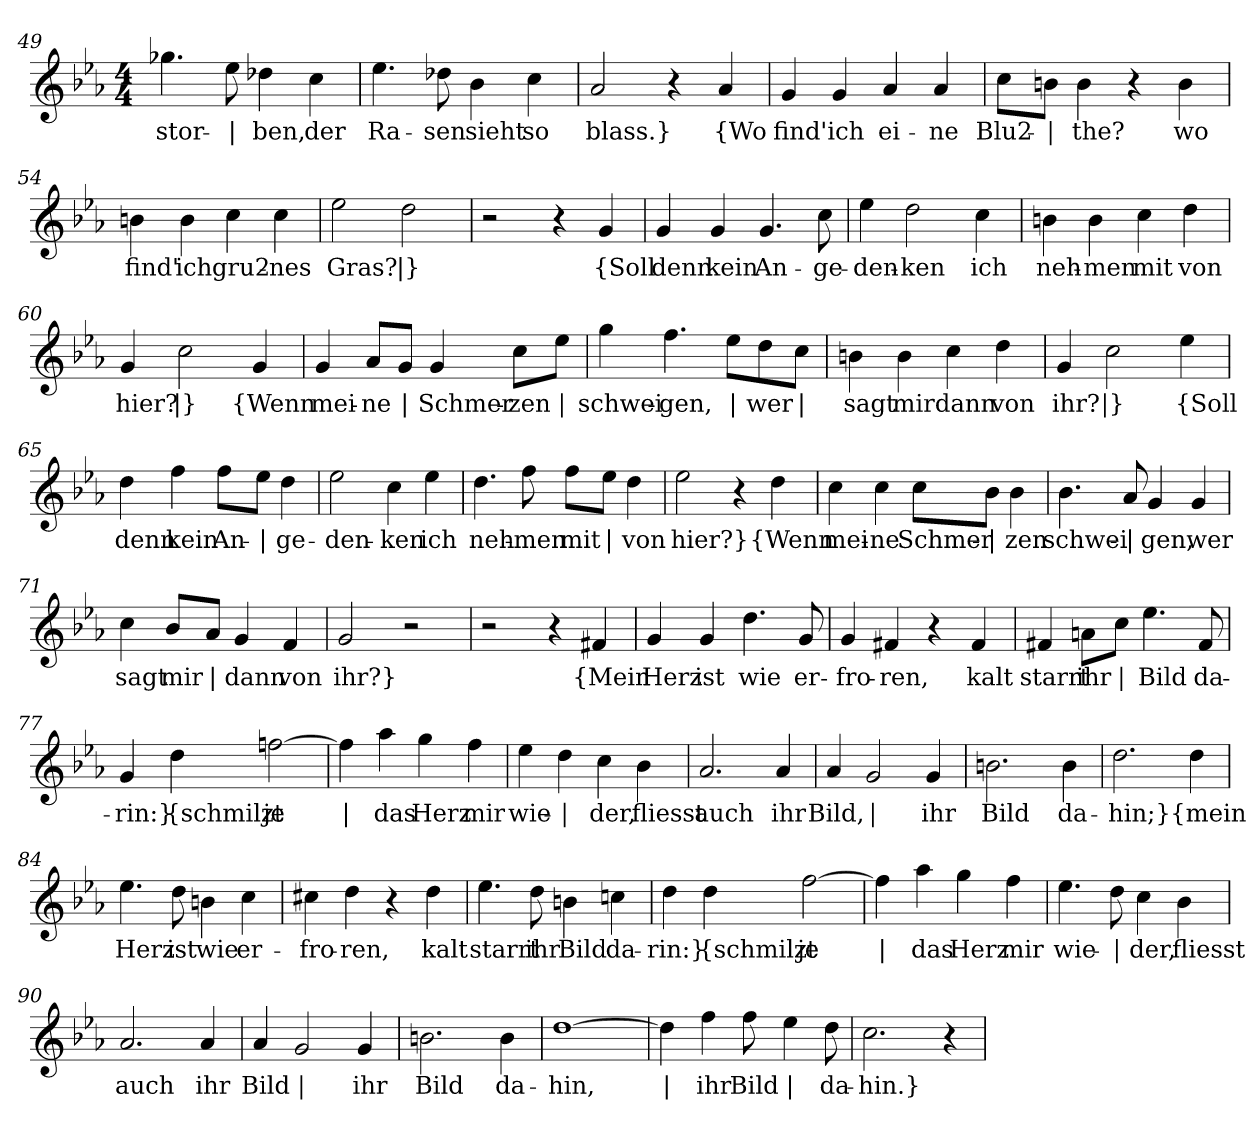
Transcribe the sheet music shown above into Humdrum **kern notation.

**kern	**text
*part1	*part1
*staff1	*staff1
*clefG2	*
*k[b-e-a-]	*
*M4/4	*
=49	=49
!	!LO:LY:b
4.gg-X\	-stor-
!	!LO:LY:b
8ee-\	|
!	!LO:LY:b
4dd-X\	-ben,
!	!LO:LY:b
4cc\	der
=50	=50
!	!LO:LY:b
4.ee-\	Ra-
!	!LO:LY:b
8dd-X\	-sen
!	!LO:LY:b
4b-\	sieht
!	!LO:LY:b
4cc\	so
=51	=51
!	!LO:LY:b
2a-/	blass.}
4r	.
!	!LO:LY:b
4a-/	{Wo
=52	=52
!	!LO:LY:b
4g/	find'
!	!LO:LY:b
4g/	ich
!	!LO:LY:b
4a-/	ei-
!	!LO:LY:b
4a-/	-ne
!!LO:LB:g=z
=53	=53
!	!LO:LY:b
8cc\L	Blu2-
!	!LO:LY:b
8bn\J	|
!	!LO:LY:b
4b\	-the?
4r	.
!	!LO:LY:b
4b\	wo
=54	=54
!	!LO:LY:b
4bn\	find'
!	!LO:LY:b
4b\	ich
!	!LO:LY:b
4cc\	gru2-
!	!LO:LY:b
4cc\	-nes
=55	=55
!	!LO:LY:b
2ee-\	Gras?
!	!LO:LY:b
2dd\	|}
=56	=56
2r	.
4r	.
!	!LO:LY:b
4g/	{Soll
=57	=57
!	!LO:LY:b
4g/	denn
!	!LO:LY:b
4g/	kein
!	!LO:LY:b
4.g/	An-
!	!LO:LY:b
8cc\	-ge-
=58	=58
!	!LO:LY:b
4ee-\	-den-
!	!LO:LY:b
2dd\	-ken
!	!LO:LY:b
4cc\	ich
!!LO:PB:g=z
=59	=59
!	!LO:LY:b
4bn\	neh-
!	!LO:LY:b
4b\	-men
!	!LO:LY:b
4cc\	mit
!	!LO:LY:b
4dd\	von
=60	=60
!	!LO:LY:b
4g/	hier?
!	!LO:LY:b
2cc\	|}
!	!LO:LY:b
4g/	{Wenn
=61	=61
!	!LO:LY:b
4g/	mei-
!	!LO:LY:b
8a-/L	-ne
!	!LO:LY:b
8g/J	|
!	!LO:LY:b
4g/	Schmer-
!	!LO:LY:b
8cc\L	-zen
!	!LO:LY:b
8ee-\J	|
=62	=62
!	!LO:LY:b
4gg\	schwei-
!	!LO:LY:b
4.ff\	-gen,
!	!LO:LY:b
8ee-\L	|
!	!LO:LY:b
8dd\	wer
!	!LO:LY:b
8cc\J	|
!!LO:LB:g=z
=63	=63
!	!LO:LY:b
4bn\	sagt
!	!LO:LY:b
4b\	mir
!	!LO:LY:b
4cc\	dann
!	!LO:LY:b
4dd\	von
=64	=64
!	!LO:LY:b
4g/	ihr?
!	!LO:LY:b
2cc\	|}
!	!LO:LY:b
4ee-\	{Soll
=65	=65
!	!LO:LY:b
4dd\	denn
!	!LO:LY:b
4ff\	kein
!	!LO:LY:b
8ff\L	An-
!	!LO:LY:b
8ee-\J	|
!	!LO:LY:b
4dd\	-ge-
=66	=66
!	!LO:LY:b
2ee-\	-den-
!	!LO:LY:b
4cc\	-ken
!	!LO:LY:b
4ee-\	ich
=67	=67
!	!LO:LY:b
4.dd\	neh-
!	!LO:LY:b
8ff\	-men
!	!LO:LY:b
8ff\L	mit
!	!LO:LY:b
8ee-\J	|
!	!LO:LY:b
4dd\	von
!!LO:LB:g=z
=68	=68
!	!LO:LY:b
2ee-\	hier?}
4r	.
!	!LO:LY:b
4dd\	{Wenn
=69	=69
!	!LO:LY:b
4cc\	mei-
!	!LO:LY:b
4cc\	-ne
!	!LO:LY:b
8cc\L	Schmer-
!	!LO:LY:b
8b-\J	|
!	!LO:LY:b
4b-\	-zen
=70	=70
!	!LO:LY:b
4.b-\	schwei-
!	!LO:LY:b
8a-/	|
!	!LO:LY:b
4g/	-gen,
!	!LO:LY:b
4g/	wer
=71	=71
!	!LO:LY:b
4cc\	sagt
!	!LO:LY:b
8b-/L	mir
!	!LO:LY:b
8a-/J	|
!	!LO:LY:b
4g/	dann
!	!LO:LY:b
4f/	von
=72	=72
!	!LO:LY:b
2g/	ihr?}
2r	.
=73	=73
2r	.
4r	.
!	!LO:LY:b
4f#X/	{Mein
!!LO:LB:g=z
=74	=74
!	!LO:LY:b
4g/	Herz
!	!LO:LY:b
4g/	ist
!	!LO:LY:b
4.dd\	wie
!	!LO:LY:b
8g/	er-
=75	=75
!	!LO:LY:b
4g/	-fro-
!	!LO:LY:b
4f#X/	-ren,
4r	.
!	!LO:LY:b
4f#/	kalt
=76	=76
!	!LO:LY:b
4f#X/	starrt
!	!LO:LY:b
8an\L	ihr
!	!LO:LY:b
8cc\J	|
!	!LO:LY:b
4.ee-\	Bild
!	!LO:LY:b
8f#/	da-
=77	=77
!	!LO:LY:b
4g/	-rin:}
!	!LO:LY:b
4dd\	{schmilzt
!	!LO:LY:b
[2ffn\	je
=78	=78
!	!LO:LY:b
4ffn\]	|
!	!LO:LY:b
4aa-\	das
!	!LO:LY:b
4gg\	Herz
!	!LO:LY:b
4ff\	mir
!!LO:LB:g=z
=79	=79
!	!LO:LY:b
4ee-\	wie-
!	!LO:LY:b
4dd\	|
!	!LO:LY:b
4cc\	-der,
!	!LO:LY:b
4b-\	fliesst
=80	=80
!	!LO:LY:b
2.a-/	auch
!	!LO:LY:b
4a-/	ihr
=81	=81
!	!LO:LY:b
4a-/	Bild,
!	!LO:LY:b
2g/	|
!	!LO:LY:b
4g/	ihr
=82	=82
!	!LO:LY:b
2.bn\	Bild
!	!LO:LY:b
4b\	da-
=83	=83
!	!LO:LY:b
2.dd\	-hin;}
!	!LO:LY:b
4dd\	{mein
=84	=84
!	!LO:LY:b
4.ee-\	Herz
!	!LO:LY:b
8dd\	ist
!	!LO:LY:b
4bn\	wie
!	!LO:LY:b
4cc\	er-
=85	=85
!	!LO:LY:b
4cc#X\	-fro-
!	!LO:LY:b
4dd\	-ren,
4r	.
!	!LO:LY:b
4dd\	kalt
!!LO:LB:g=z
=86	=86
!	!LO:LY:b
4.ee-\	starrt
!	!LO:LY:b
8dd\	ihr
!	!LO:LY:b
4bn\	Bild
!	!LO:LY:b
4ccn\	da-
=87	=87
!	!LO:LY:b
4dd\	-rin:}
!	!LO:LY:b
4dd\	{schmilzt
!	!LO:LY:b
[2ff\	je
=88	=88
!	!LO:LY:b
4ff\]	|
!	!LO:LY:b
4aa-\	das
!	!LO:LY:b
4gg\	Herz
!	!LO:LY:b
4ff\	mir
=89	=89
!	!LO:LY:b
4.ee-\	wie-
!	!LO:LY:b
8dd\	|
!	!LO:LY:b
4cc\	-der,
!	!LO:LY:b
4b-\	fliesst
=90	=90
!	!LO:LY:b
2.a-/	auch
!	!LO:LY:b
4a-/	ihr
=91	=91
!	!LO:LY:b
4a-/	Bild
!	!LO:LY:b
2g/	|
!	!LO:LY:b
4g/	ihr
!!LO:LB:g=z
=92	=92
!	!LO:LY:b
2.bn\	Bild
!	!LO:LY:b
4b\	da-
=93	=93
!	!LO:LY:b
[1dd	-hin,
=94	=94
!	!LO:LY:b
4dd\]	|
!	!LO:LY:b
4ff\	ihr
!	!LO:LY:b
8ff\	Bild
!	!LO:LY:b
4ee-\	|
!	!LO:LY:b
8dd\	da-
=95	=95
!	!LO:LY:b
2.cc\	-hin.}
4r	.
=	=
*-	*-
